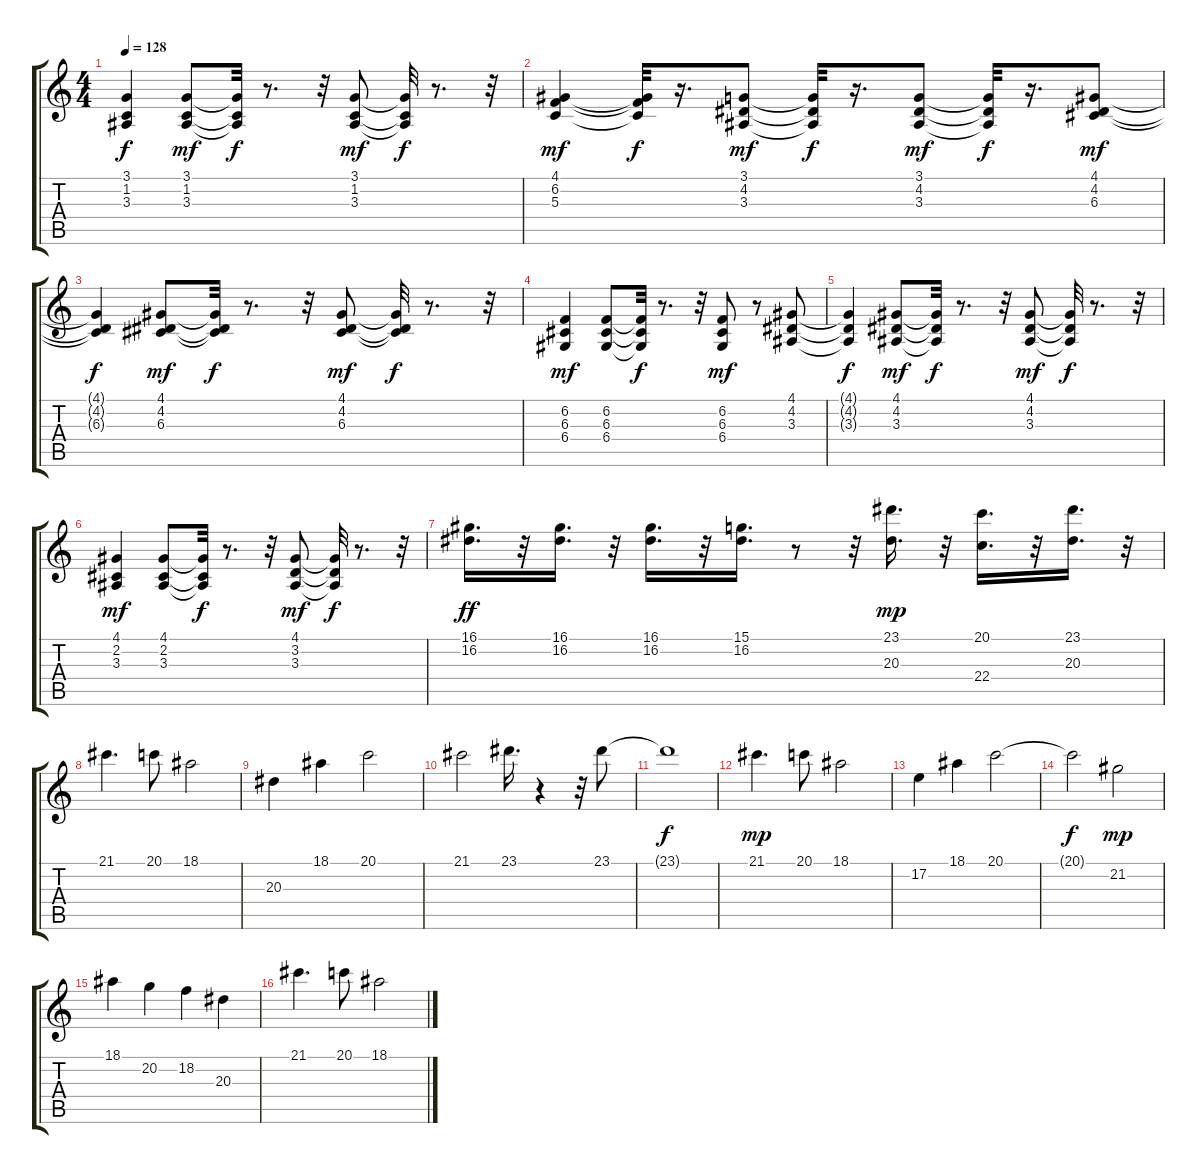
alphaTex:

\track "" {instrument synthstrings1}
\staff {score tabs}
\tuning (E4 B3 G3 D3 A2 E2) {hide}
\ts (4 4)
\tempo 128
\clef g2
\ks c
(3.1{t} 1.2{t} 3.3{t}).4{dy f} (3.1 1.2 3.3).8{dy mf} (3.1{t} 1.2{t} 3.3{t}).32{dy f} r.8{d} r.32 (3.1 1.2 3.3).8{dy mf} (3.1{t} 1.2{t} 3.3{t}).32{dy f} r.8{d} r.32 |
(4.1 6.2 5.3).4{dy mf} (4.1{t} 6.2{t} 5.3{t}).32{dy f} r.16{d} (3.1 4.2 3.3).8{dy mf} (3.1{t} 4.2{t} 3.3{t}).32{dy f} r.16{d} (3.1 4.2 3.3).8{dy mf} (3.1{t} 4.2{t} 3.3{t}).32{dy f} r.16{d} (4.1 4.2 6.3).8{dy mf} |
(4.1{t} 4.2{t} 6.3{t}).4{dy f} (4.1 4.2 6.3).8{dy mf} (4.1{t} 4.2{t} 6.3{t}).32{dy f} r.8{d} r.32 (4.1 4.2 6.3).8{dy mf} (4.1{t} 4.2{t} 6.3{t}).32{dy f} r.8{d} r.32 |
(6.2 6.3 6.4).4{dy mf} (6.2 6.3 6.4).8 (6.2{t} 6.3{t} 6.4{t}).32{dy f} r.8{d} r.32 (6.2 6.3 6.4).8{dy mf} r.8 (4.1 4.2 3.3).8 |
(4.1{t} 4.2{t} 3.3{t}).4{dy f} (4.1 4.2 3.3).8{dy mf} (4.1{t} 4.2{t} 3.3{t}).32{dy f} r.8{d} r.32 (4.1 4.2 3.3).8{dy mf} (4.1{t} 4.2{t} 3.3{t}).32{dy f} r.8{d} r.32 |
(4.1 2.2 3.3).4{dy mf} (4.1 2.2 3.3).8 (4.1{t} 2.2{t} 3.3{t}).32{dy f} r.8{d} r.32 (4.1 3.2 3.3).8{dy mf} (4.1{t} 3.2{t} 3.3{t}).32{dy f} r.8{d} r.32 |
(16.1 16.2).16{d dy ff instrument stringensemble1} r.32 (16.1 16.2).16{d} r.32 (16.1 16.2).16{d} r.32 (15.1 16.2).16{d} r.8 r.32 (23.1 20.3).16{d dy mp} r.32 (20.1 22.4).16{d} r.32 (23.1 20.3).16{d} r.32 |
21.1.4{d} 20.1.8 18.1.2 |
20.3.4 18.1.4 20.1.2 |
21.1.2 23.1.16{d} r.4 r.32 23.1.8 |
23.1{t}.1{dy f} |
21.1.4{d dy mp} 20.1.8 18.1.2 |
17.2.4 18.1.4 20.1.2 |
20.1{t}.2{dy f} 21.2.2{dy mp} |
18.1.4 20.2.4 18.2.4 20.3.4 |
21.1.4{d} 20.1.8 18.1.2
